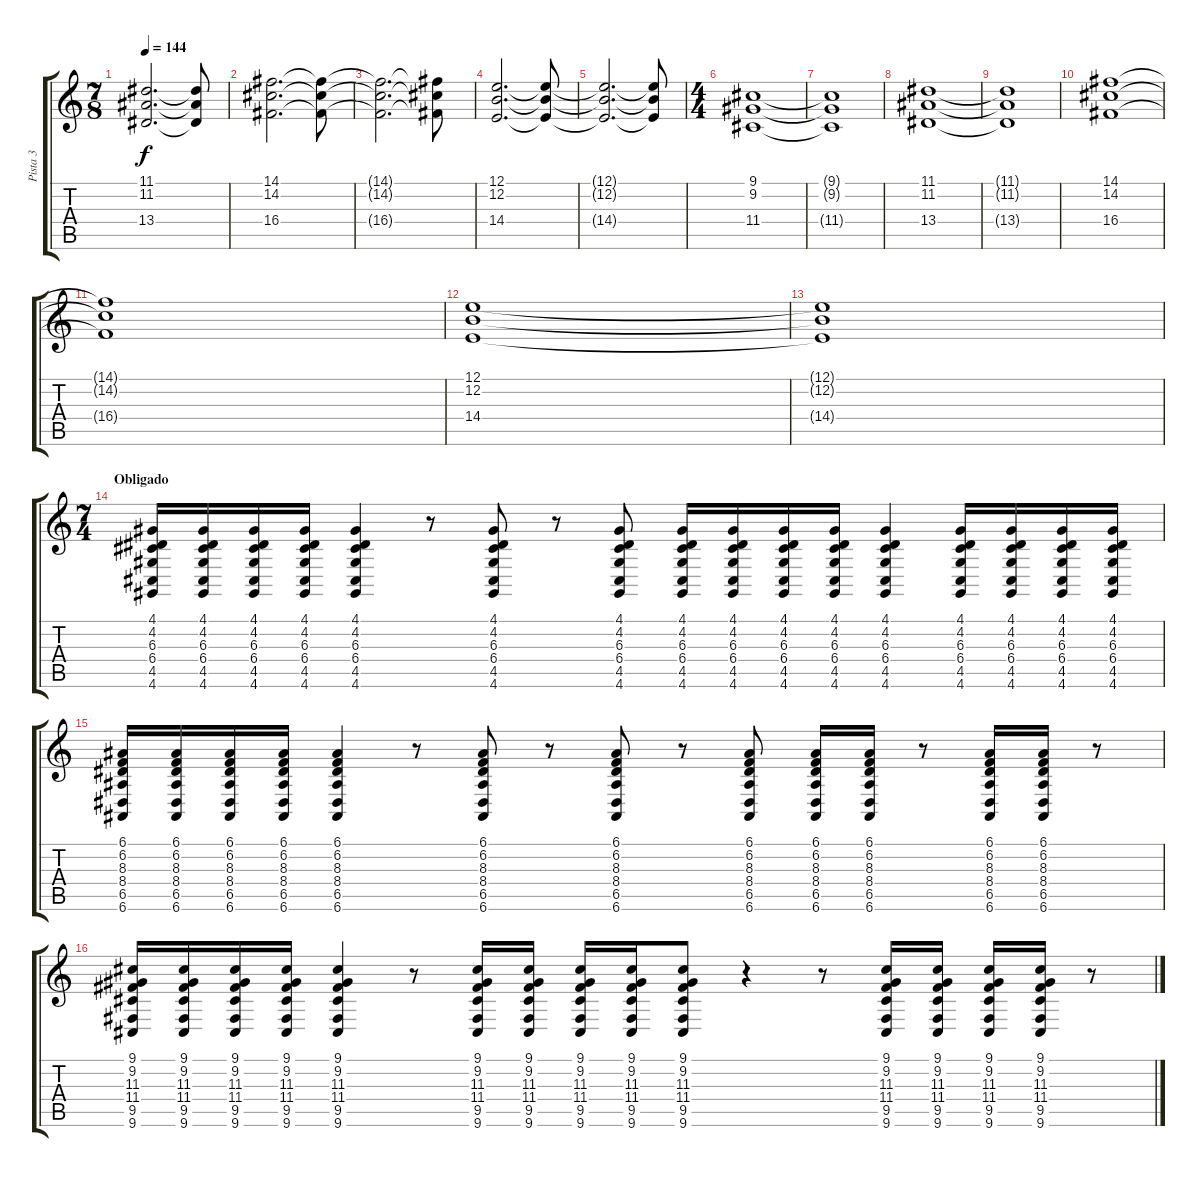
\track ("Pista 3" "Pista 3") {instrument synthstrings1}
\staff {score tabs}
\tuning (E4 B3 G3 D3 A2 E2) {hide}
\ts (7 8)
\tempo 144
\clef g2
\ks c
(11.1{t} 11.2{t} 13.4{t}).2{d dy f} (11.1{t} 11.2{t} 13.4{t}).8 |
(14.1 14.2 16.4).2{d} (14.1{t} 14.2{t} 16.4{t}).8 |
(14.1{t} 14.2{t} 16.4{t}).2{d} (14.1{t} 14.2{t} 16.4{t}).8 |
(12.1 12.2 14.4).2{d} (12.1{t} 12.2{t} 14.4{t}).8 |
(12.1{t} 12.2{t} 14.4{t}).2{d} (12.1{t} 12.2{t} 14.4{t}).8 |
\ts (4 4)
(9.1 9.2 11.4).1 |
(9.1{t} 9.2{t} 11.4{t}).1 |
(11.1 11.2 13.4).1 |
(11.1{t} 11.2{t} 13.4{t}).1 |
(14.1 14.2 16.4).1 |
(14.1{t} 14.2{t} 16.4{t}).1 |
(12.1 12.2 14.4).1 |
(12.1{t} 12.2{t} 14.4{t}).1 |
\ts (7 4)
\section ("" "Obligado")
(4.1 4.2 6.3 6.4 4.5 4.6).16 (4.1 4.2 6.3 6.4 4.5 4.6).16 (4.1 4.2 6.3 6.4 4.5 4.6).16 (4.1 4.2 6.3 6.4 4.5 4.6).16 (4.1 4.2 6.3 6.4 4.5 4.6).4 r.8 (4.1 4.2 6.3 6.4 4.5 4.6).8 r.8 (4.1 4.2 6.3 6.4 4.5 4.6).8 (4.1 4.2 6.3 6.4 4.5 4.6).16 (4.1 4.2 6.3 6.4 4.5 4.6).16 (4.1 4.2 6.3 6.4 4.5 4.6).16 (4.1 4.2 6.3 6.4 4.5 4.6).16 (4.1 4.2 6.3 6.4 4.5 4.6).4 (4.1 4.2 6.3 6.4 4.5 4.6).16 (4.1 4.2 6.3 6.4 4.5 4.6).16 (4.1 4.2 6.3 6.4 4.5 4.6).16 (4.1 4.2 6.3 6.4 4.5 4.6).16 |
(6.1 6.2 8.3 8.4 6.5 6.6).16 (6.1 6.2 8.3 8.4 6.5 6.6).16 (6.1 6.2 8.3 8.4 6.5 6.6).16 (6.1 6.2 8.3 8.4 6.5 6.6).16 (6.1 6.2 8.3 8.4 6.5 6.6).4 r.8 (6.1 6.2 8.3 8.4 6.5 6.6).8 r.8 (6.1 6.2 8.3 8.4 6.5 6.6).8 r.8 (6.1 6.2 8.3 8.4 6.5 6.6).8 (6.1 6.2 8.3 8.4 6.5 6.6).16 (6.1 6.2 8.3 8.4 6.5 6.6).16 r.8 (6.1 6.2 8.3 8.4 6.5 6.6).16 (6.1 6.2 8.3 8.4 6.5 6.6).16 r.8 |
(9.1 9.2 11.3 11.4 9.5 9.6).16 (9.1 9.2 11.3 11.4 9.5 9.6).16 (9.1 9.2 11.3 11.4 9.5 9.6).16 (9.1 9.2 11.3 11.4 9.5 9.6).16 (9.1 9.2 11.3 11.4 9.5 9.6).4 r.8 (9.1 9.2 11.3 11.4 9.5 9.6).16 (9.1 9.2 11.3 11.4 9.5 9.6).16 (9.1 9.2 11.3 11.4 9.5 9.6).16 (9.1 9.2 11.3 11.4 9.5 9.6).16 (9.1 9.2 11.3 11.4 9.5 9.6).8 r.4 r.8 (9.1 9.2 11.3 11.4 9.5 9.6).16 (9.1 9.2 11.3 11.4 9.5 9.6).16 (9.1 9.2 11.3 11.4 9.5 9.6).16 (9.1 9.2 11.3 11.4 9.5 9.6).16 r.8
